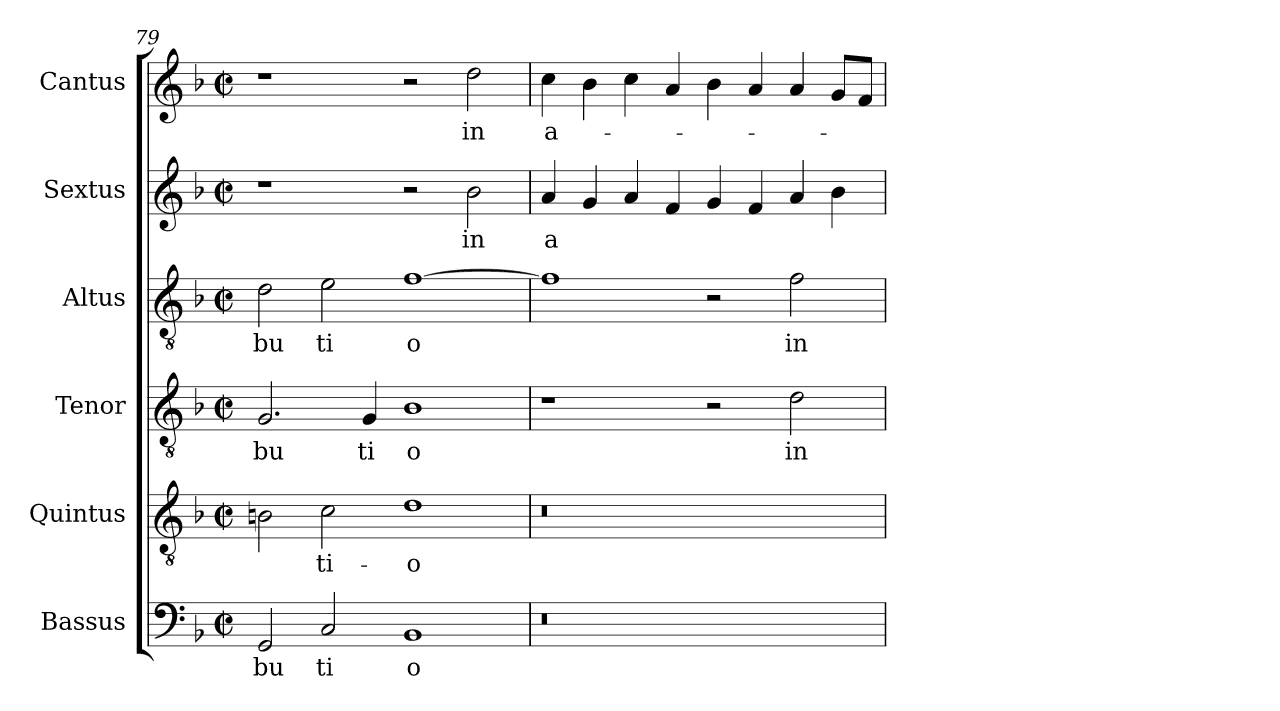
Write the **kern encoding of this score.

**kern	**text	**kern	**text	**kern	**text	**kern	**text	**kern	**text	**kern	**text
*part6	*part6	*part5	*part5	*part4	*part4	*part3	*part3	*part2	*part2	*part1	*part1
*staff6	*staff6	*staff5	*staff5	*staff4	*staff4	*staff3	*staff3	*staff2	*staff2	*staff1	*staff1
*I"Bassus	*	*I"Quintus	*	*I"Tenor	*	*I"Altus	*	*I"Sextus	*	*I"Cantus	*
*clefF4	*	*clefGv2	*	*clefGv2	*	*clefGv2	*	*clefG2	*	*clefG2	*
*k[b-]	*	*k[b-]	*	*k[b-]	*	*k[b-]	*	*k[b-]	*	*k[b-]	*
*F:	*	*F:	*	*F:	*	*F:	*	*F:	*	*F:	*
*M2/2	*	*M2/2	*	*M2/2	*	*M2/2	*	*M2/2	*	*M2/2	*
*met(c|)	*	*met(c|)	*	*met(c|)	*	*met(c|)	*	*met(c|)	*	*met(c|)	*
=79	=79	=79	=79	=79	=79	=79	=79	=79	=79	=79	=79
!	!LO:LY:b:cj	!	!	!	!LO:LY:b:cj	!	!LO:LY:b:cj	!	!	!	!
2GG/	bu	2Bn\	.	2.G/	bu	2d\	bu	1r	.	1r	.
!	!LO:LY:b:cj	!	!LO:LY:b:cj	!	!	!	!LO:LY:b:cj	!	!	!	!
2C/	ti	2c\	-ti-	.	.	2e\	ti	.	.	.	.
!	!	!	!	!	!LO:LY:b:cj	!	!	!	!	!	!
.	.	.	.	4G/	ti	.	.	.	.	.	.
!	!LO:LY:b:cj	!	!LO:LY:b:cj	!	!LO:LY:b:cj	!	!LO:LY:b:rj	!	!	!	!
1BB-	o	1d	-o	1B-	o	[>1f	o	2r	.	2r	.
!	!	!	!	!	!	!	!	!	!LO:LY:b:cj	!	!LO:LY:b:cj
.	.	.	.	.	.	.	.	2b-\	in	2dd\	in
=80	=80	=80	=80	=80	=80	=80	=80	=80	=80	=80	=80
!	!	!	!	!	!	!	!	!	!LO:LY:b:cj	!	!LO:LY:b:cj
0r	.	0r	.	1r	.	1f]	.	4a/	a	4cc\	a-
.	.	.	.	.	.	.	.	4g/	.	4b-\	.
.	.	.	.	.	.	.	.	4a/	.	4cc\	.
.	.	.	.	.	.	.	.	4f/	.	4a/	.
.	.	.	.	2r	.	2r	.	4g/	.	4b-\	.
.	.	.	.	.	.	.	.	4f/	.	4a/	.
!	!	!	!	!	!LO:LY:b:cj	!	!LO:LY:b:cj	!	!	!	!
.	.	.	.	2d\	in	2f\	in	4a/	.	4a/	.
.	.	.	.	.	.	.	.	4b-\	.	8g/L	.
.	.	.	.	.	.	.	.	.	.	8f/J	.
=	=	=	=	=	=	=	=	=	=	=	=
*-	*-	*-	*-	*-	*-	*-	*-	*-	*-	*-	*-
